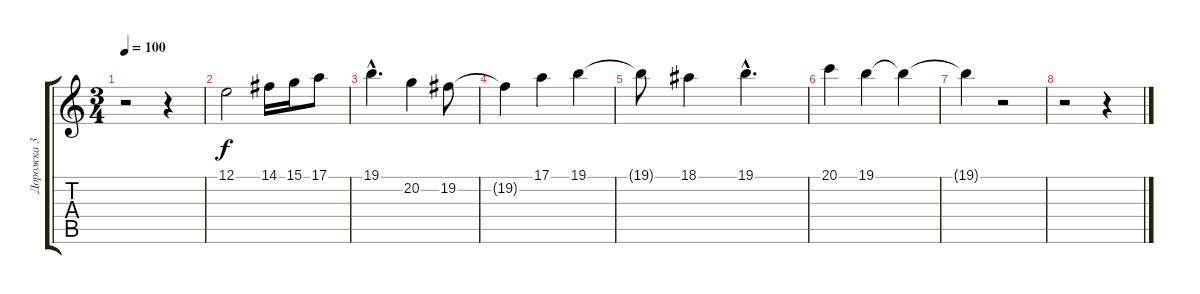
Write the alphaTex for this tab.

\track ("Дорожка 3" "Дорожка 3") {instrument stringensemble1}
\staff {score tabs}
\tuning (E4 B3 G3 D3 A2 E2) {hide}
\ts (3 4)
\tempo 100
\clef g2
\ks c
r.2{dy f} r.4 |
12.1{t}.2 14.1.16 15.1.16 17.1.8 |
19.1{hac}.4{d} 20.2.4 19.2.8 |
19.2{t}.4 17.1.4 19.1.4 |
19.1{t}.8 18.1.4 19.1{hac}.4{d} |
20.1.4 19.1.4 19.1{t}.4 |
19.1{t}.4 r.2 |
r.2 r.4
